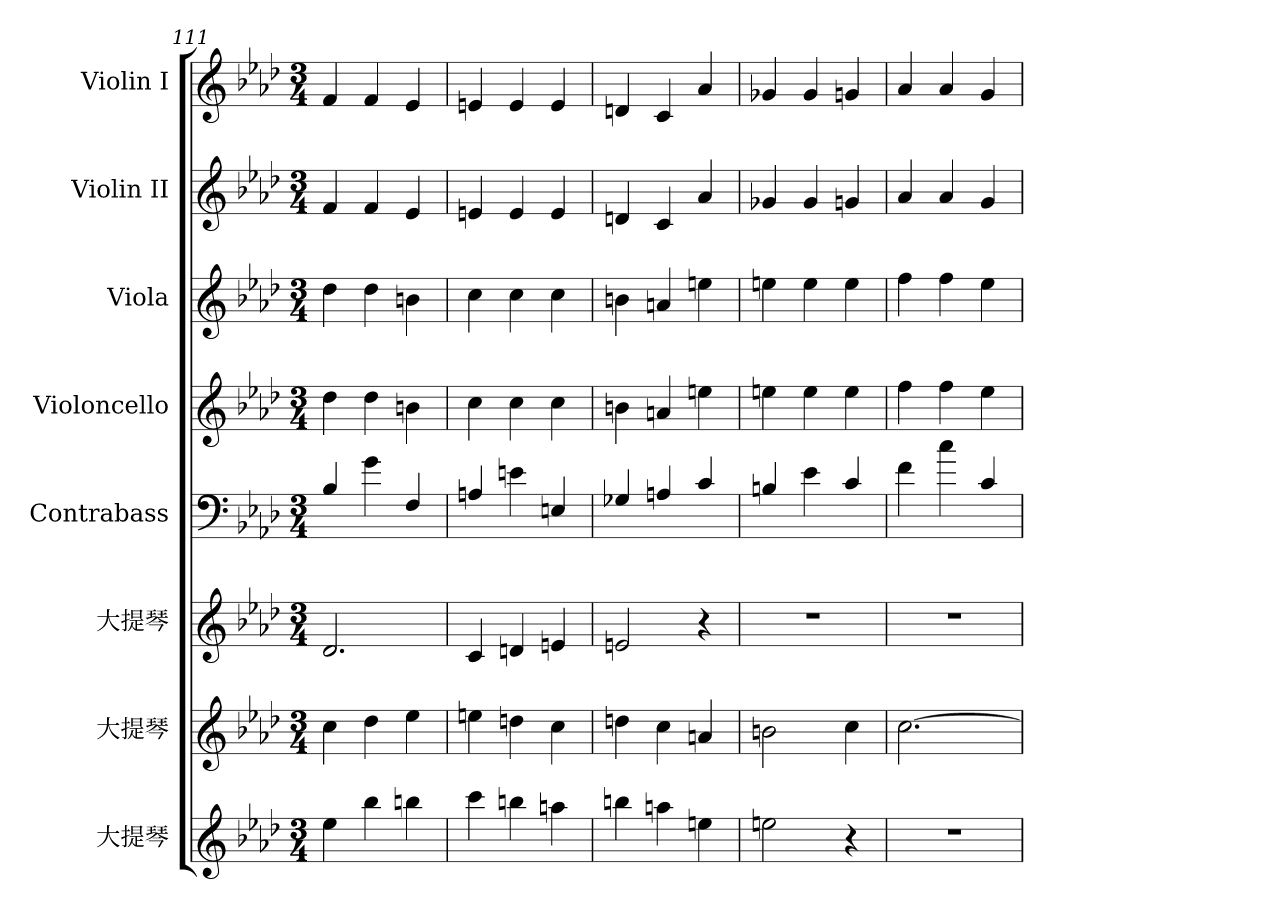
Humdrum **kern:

**kern	**kern	**kern	**kern	**kern	**kern	**kern	**kern
*part8	*part7	*part6	*part5	*part4	*part3	*part2	*part1
*staff8	*staff7	*staff6	*staff5	*staff4	*staff3	*staff2	*staff1
*I"大提琴	*I"大提琴	*I"大提琴	*I"Contrabass	*I"Violoncello	*I"Viola	*I"Violin II	*I"Violin I
*	*	*	*I'Cb.	*I'Vc.	*I'Vla.	*I'Vln. II	*I'Vln. I
*clefG2	*clefG2	*clefG2	*clefF4	*clefG2	*clefG2	*clefG2	*clefG2
*	*	*	*ITrd7c12	*	*	*	*
*k[b-e-a-d-]	*k[b-e-a-d-]	*k[b-e-a-d-]	*k[b-e-a-d-]	*k[b-e-a-d-]	*k[b-e-a-d-]	*k[b-e-a-d-]	*k[b-e-a-d-]
*M3/4	*M3/4	*M3/4	*M3/4	*M3/4	*M3/4	*M3/4	*M3/4
=111	=111	=111	=111	=111	=111	=111	=111
4ee-\	4cc\	2.d-/	4BB-/	4dd-\	4dd-\	4f/	4f/
4bb-\	4dd-\	.	4G\	4dd-\	4dd-\	4f/	4f/
4bbn\	4ee-\	.	4FF/	4bn\	4bn\	4e-/	4e-/
=112	=112	=112	=112	=112	=112	=112	=112
4ccc\	4een\	4c/	4AAn/	4cc\	4cc\	4en/	4en/
4bbn\	4ddn\	4dn/	4En\	4cc\	4cc\	4e/	4e/
4aan\	4cc\	4en/	4EEn/	4cc\	4cc\	4e/	4e/
=113	=113	=113	=113	=113	=113	=113	=113
4bbn\	4ddn\	2en/	4GG-X/	4bn\	4bn\	4dn/	4dn/
4aan\	4cc\	.	4AAn/	4an/	4an/	4c/	4c/
4een\	4an/	4r	4C/	4een\	4een\	4a-/	4a-/
=114	=114	=114	=114	=114	=114	=114	=114
2een\	2bn\	2.r	4BBn/	4een\	4een\	4g-X/	4g-X/
.	.	.	4E-\	4ee\	4ee\	4g-/	4g-/
4r	4cc\	.	4C/	4ee\	4ee\	4gn/	4gn/
=115	=115	=115	=115	=115	=115	=115	=115
2.r	[2.cc\	2.r	4F\	4ff\	4ff\	4a-/	4a-/
.	.	.	4c\	4ff\	4ff\	4a-/	4a-/
.	.	.	4C/	4ee-\	4ee-\	4g/	4g/
=	=	=	=	=	=	=	=
*-	*-	*-	*-	*-	*-	*-	*-
